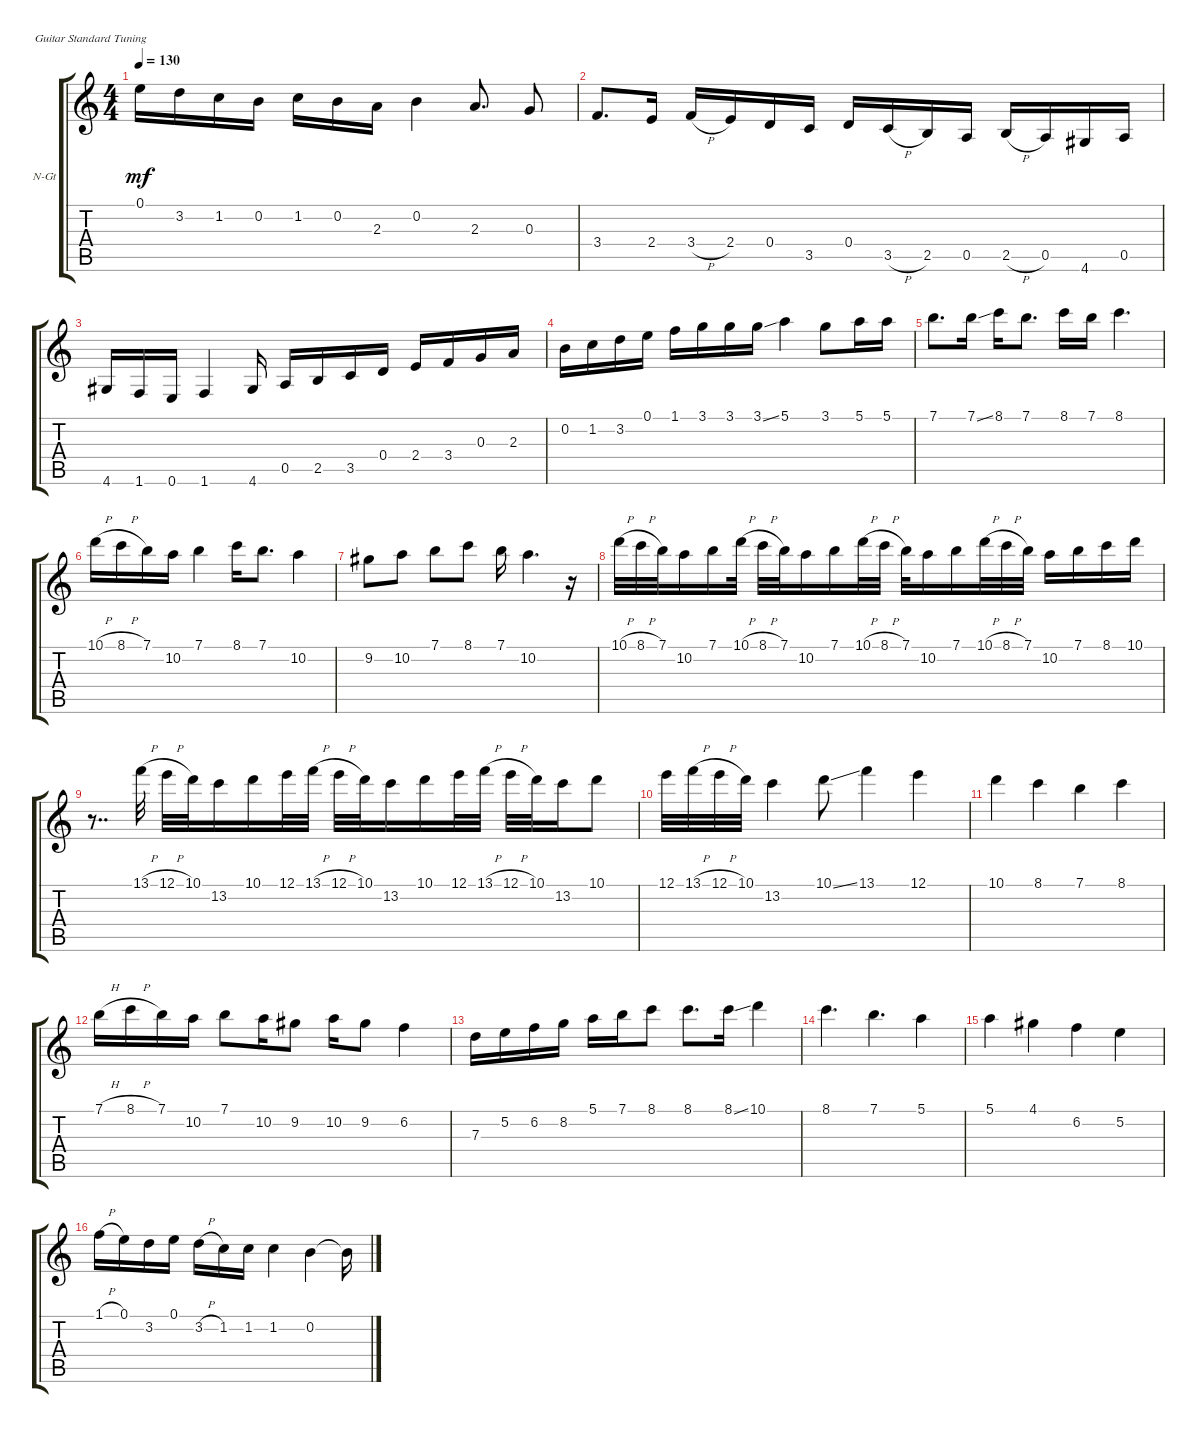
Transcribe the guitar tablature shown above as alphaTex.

\defaultSystemsLayout 4
\bracketExtendMode groupsimilarinstruments
\firstSystemTrackNameOrientation horizontal
\otherSystemsTrackNameOrientation horizontal
\track ("Nylon Guitar" "N-Gt") {instrument acousticguitarnylon}
\staff {score tabs}
\tuning (E4 B3 G3 D3 A2 E2)
\ts (4 4)
\tempo 130
\clef g2
\ks c
0.1.16{dy mf} 3.2.16 1.2.16 0.2.16 1.2.16 0.2.16 2.3.16 0.2.4 2.3.8{d} 0.3.8 |
3.4.8{d} 2.4.16 3.4{h}.16 2.4.16 0.4.16 3.5.16 0.4.16 3.5{h}.16 2.5.16 0.5.16 2.5{h}.16 0.5.16 4.6.16 0.5.16 |
4.6.16 1.6.16 0.6.16 1.6.4 4.6.16 0.5.16 2.5.16 3.5.16 0.4.16 2.4.16 3.4.16 0.3.16 2.3.16 |
0.2.16 1.2.16 3.2.16 0.1.16 1.1.16 3.1.16 3.1.16 3.1{ss}.16 5.1.4 3.1.8 5.1.16 5.1.16 |
7.1.8{d} 7.1{ss}.16 8.1.16 7.1.8{d} 8.1.16 7.1.16 8.1.4{d} |
10.1{h}.16 8.1{h}.16 7.1.16 10.2.16 7.1.4 8.1.16 7.1.8{d} 10.2.4 |
9.2.8 10.2.8 7.1.8 8.1.8 7.1.16 10.2.4{d} r.16 |
10.1{h}.32 8.1{h}.32 7.1.32 10.2.16 7.1.16 10.1{h}.32 8.1{h}.32 7.1.32 10.2.16 7.1.16 10.1{h}.32 8.1{h}.32 7.1.32 10.2.16 7.1.16 10.1{h}.32 8.1{h}.32 7.1.32 10.2.16 7.1.16 8.1.16 10.1.16 |
r.8{dd} 13.1{h}.32 12.1{h}.32 10.1.32 13.2.16 10.1.16 12.1.32 13.1{h}.32 12.1{h}.32 10.1.32 13.2.16 10.1.16 12.1.32 13.1{h}.32 12.1{h}.32 10.1.32 13.2.16 10.1.8 |
12.1.32 13.1{h}.32 12.1{h}.32 10.1.32 13.2.4 10.1{ss}.8 13.1.4 12.1.4 |
10.1.4 8.1.4 7.1.4 8.1.4 |
7.1{h}.16 8.1{h}.16 7.1.16 10.2.16 7.1.8 10.2.16 9.2.8 10.2.16 9.2.8 6.2.4 |
7.3.16 5.2.16 6.2.16 8.2.16 5.1.16 7.1.16 8.1.8 8.1.8{d} 8.1{ss}.16 10.1.4 |
8.1.4{d} 7.1.4{d} 5.1.4 |
5.1.4 4.1.4 6.2.4 5.2.4 |
1.1{h}.16 0.1.16 3.2.16 0.1.16 3.2{h}.16 1.2.16 1.2.16 1.2.4 0.2.4 0.2{t}.16
